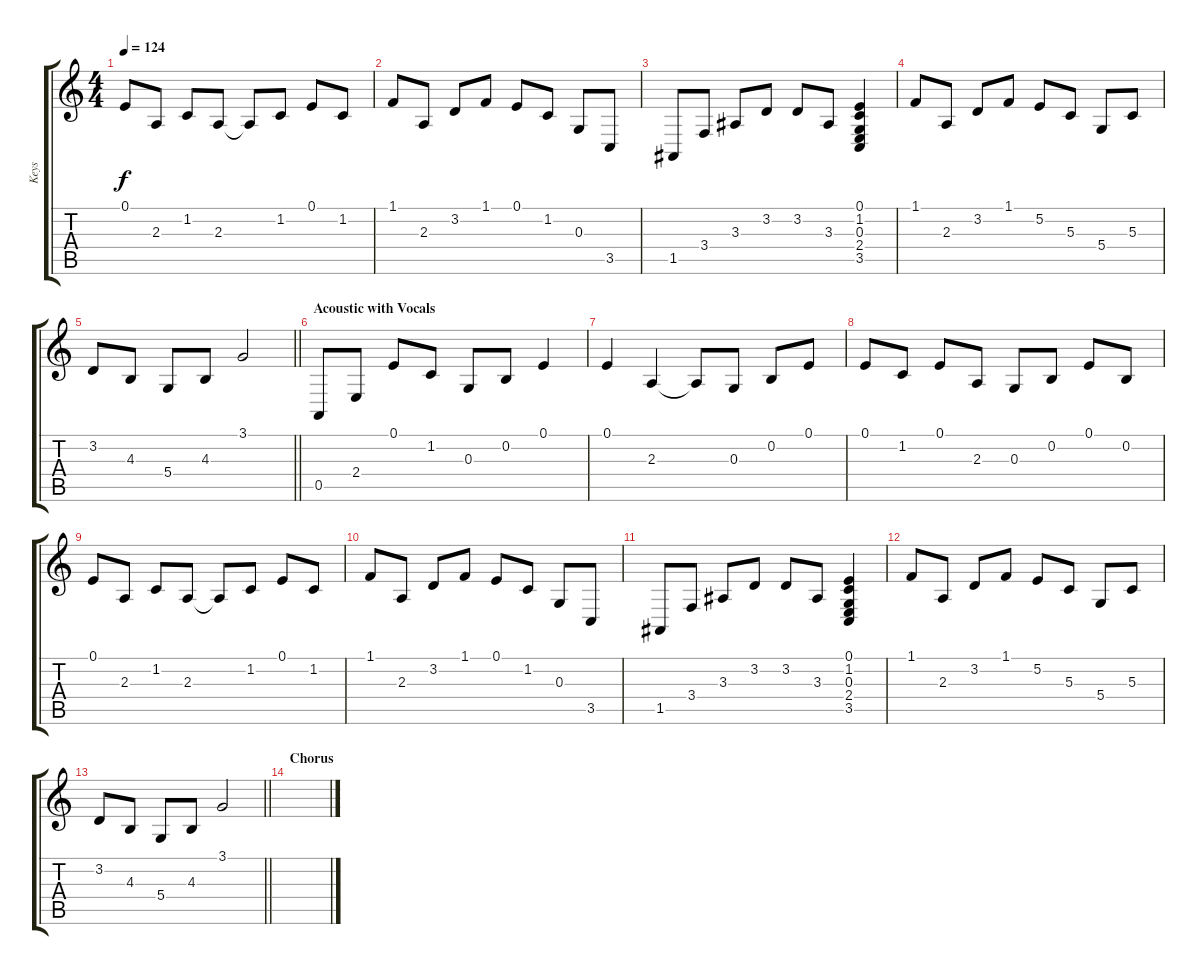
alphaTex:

\track ("Keys" "Keys") {instrument rockorgan}
\staff {score tabs}
\tuning (E4 B3 G3 D3 A2 E2) {hide}
\ts (4 4)
\tempo 124
\clef g2
\ks c
0.1.8{dy f} 2.3.8 1.2.8 2.3.8 2.3{t}.8 1.2.8 0.1.8 1.2.8 |
1.1.8 2.3.8 3.2.8 1.1.8 0.1.8 1.2.8 0.3.8 3.5.8 |
1.5.8 3.4.8 3.3.8 3.2.8 3.2.8 3.3.8 (0.1 1.2 0.3 2.4 3.5).4 |
1.1.8 2.3.8 3.2.8 1.1.8 5.2.8 5.3.8 5.4.8 5.3.8 |
\barLineRight lightlight
3.2.8 4.3.8 5.4.8 4.3.8 3.1.2 |
\section ("" "Acoustic with Vocals")
0.5.8 2.4.8 0.1.8 1.2.8 0.3.8 0.2.8 0.1.4 |
0.1.4 2.3.4 2.3{t}.8 0.3.8 0.2.8 0.1.8 |
0.1.8 1.2.8 0.1.8 2.3.8 0.3.8 0.2.8 0.1.8 0.2.8 |
0.1.8 2.3.8 1.2.8 2.3.8 2.3{t}.8 1.2.8 0.1.8 1.2.8 |
1.1.8 2.3.8 3.2.8 1.1.8 0.1.8 1.2.8 0.3.8 3.5.8 |
1.5.8 3.4.8 3.3.8 3.2.8 3.2.8 3.3.8 (0.1 1.2 0.3 2.4 3.5).4 |
1.1.8 2.3.8 3.2.8 1.1.8 5.2.8 5.3.8 5.4.8 5.3.8 |
\barLineRight lightlight
3.2.8 4.3.8 5.4.8 4.3.8 3.1.2 |
\section ("" "Chorus")
